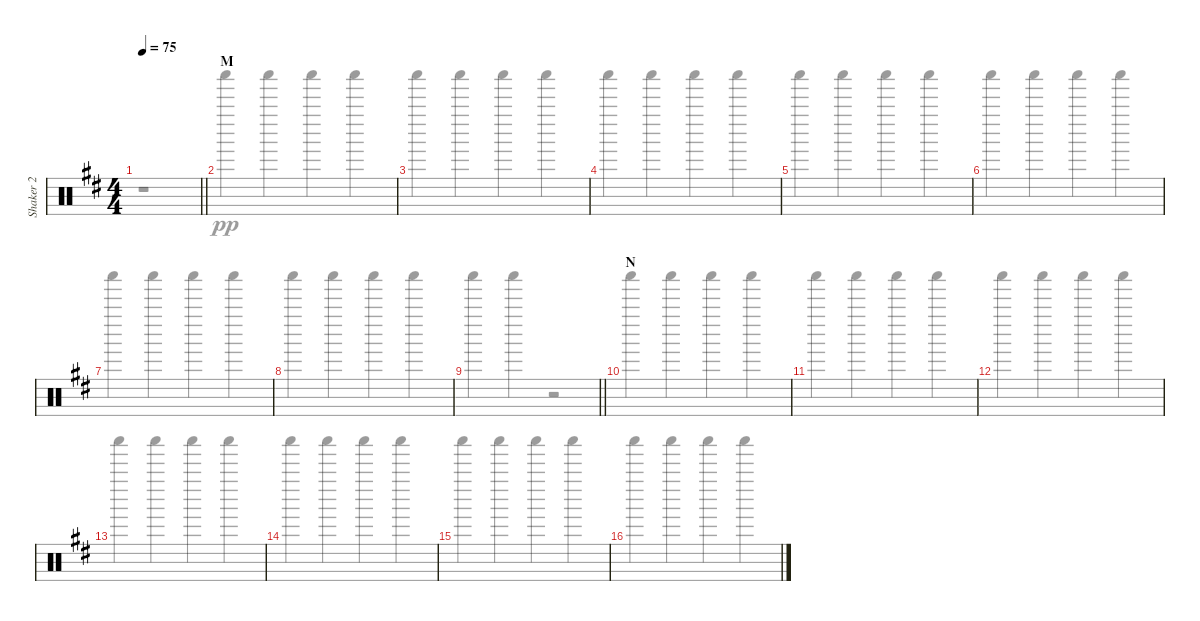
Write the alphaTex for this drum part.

\track ("Shaker 2" "Shaker 2") {instrument percussion}
\staff {score}
\articulation defaults
\voice
\ts (4 4)
\tempo 75
\clef neutral
\barLineRight lightlight
\ks d
|
\section ("" "M")
|
|
|
|
|
|
|
\barLineRight lightlight
|
\section ("" "N")
|
|
|
|
|
|
\voice
\clef neutral
\barLineRight lightlight
\ks d
r.1{dy pp} |
"Shaker (hit)".4 "Shaker (hit)".4 "Shaker (hit)".4 "Shaker (hit)".4 |
"Shaker (hit)".4 "Shaker (hit)".4 "Shaker (hit)".4 "Shaker (hit)".4 |
"Shaker (hit)".4 "Shaker (hit)".4 "Shaker (hit)".4 "Shaker (hit)".4 |
"Shaker (hit)".4 "Shaker (hit)".4 "Shaker (hit)".4 "Shaker (hit)".4 |
"Shaker (hit)".4 "Shaker (hit)".4 "Shaker (hit)".4 "Shaker (hit)".4 |
"Shaker (hit)".4 "Shaker (hit)".4 "Shaker (hit)".4 "Shaker (hit)".4 |
"Shaker (hit)".4 "Shaker (hit)".4 "Shaker (hit)".4 "Shaker (hit)".4 |
\barLineRight lightlight "Shaker (hit)".4 "Shaker (hit)".4
r.2 |
"Shaker (hit)".4 "Shaker (hit)".4 "Shaker (hit)".4 "Shaker (hit)".4 |
"Shaker (hit)".4 "Shaker (hit)".4 "Shaker (hit)".4 "Shaker (hit)".4 |
"Shaker (hit)".4 "Shaker (hit)".4 "Shaker (hit)".4 "Shaker (hit)".4 |
"Shaker (hit)".4 "Shaker (hit)".4 "Shaker (hit)".4 "Shaker (hit)".4 |
"Shaker (hit)".4 "Shaker (hit)".4 "Shaker (hit)".4 "Shaker (hit)".4 |
"Shaker (hit)".4 "Shaker (hit)".4 "Shaker (hit)".4 "Shaker (hit)".4 |
"Shaker (hit)".4 "Shaker (hit)".4 "Shaker (hit)".4 "Shaker (hit)".4
